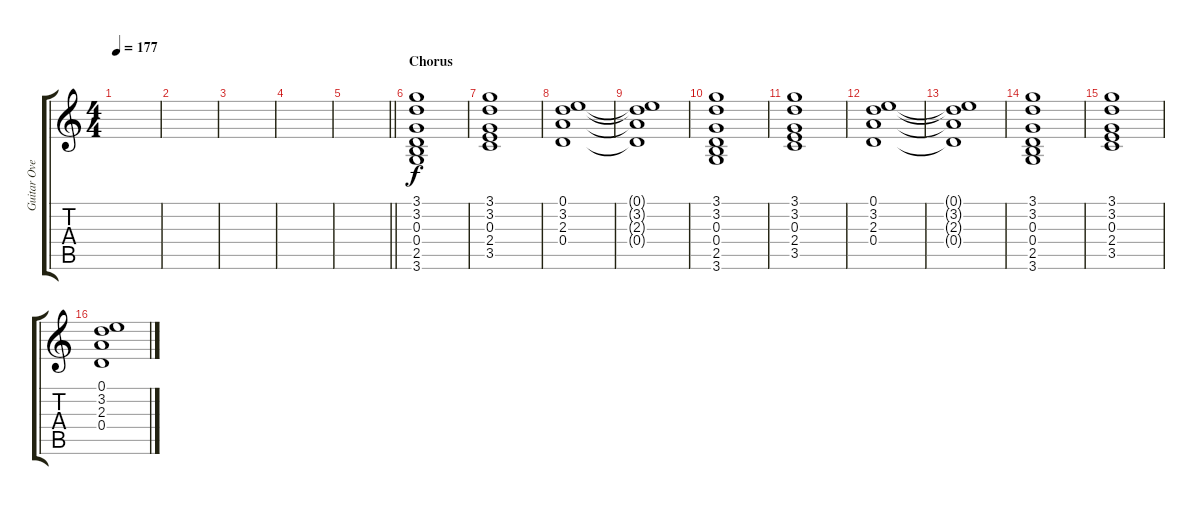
\track ("Guitar Overdrive" "Guitar Ove") {instrument overdrivenguitar}
\staff {score tabs}
\tuning (E4 B3 G3 D3 A2 E2) {hide}
\ts (4 4)
\tempo 177
\clef g2
\ks c
|
|
|
|
\barLineRight lightlight
|
\section ("" "Chorus")
(3.1 3.2 0.3 0.4 2.5 3.6).1 |
(3.1 3.2 0.3 2.4 3.5).1 |
(0.1 3.2 2.3 0.4).1 |
(0.1{t} 3.2{t} 2.3{t} 0.4{t}).1 |
(3.1 3.2 0.3 0.4 2.5 3.6).1 |
(3.1 3.2 0.3 2.4 3.5).1 |
(0.1 3.2 2.3 0.4).1 |
(0.1{t} 3.2{t} 2.3{t} 0.4{t}).1 |
(3.1 3.2 0.3 0.4 2.5 3.6).1 |
(3.1 3.2 0.3 2.4 3.5).1 |
(0.1 3.2 2.3 0.4).1
